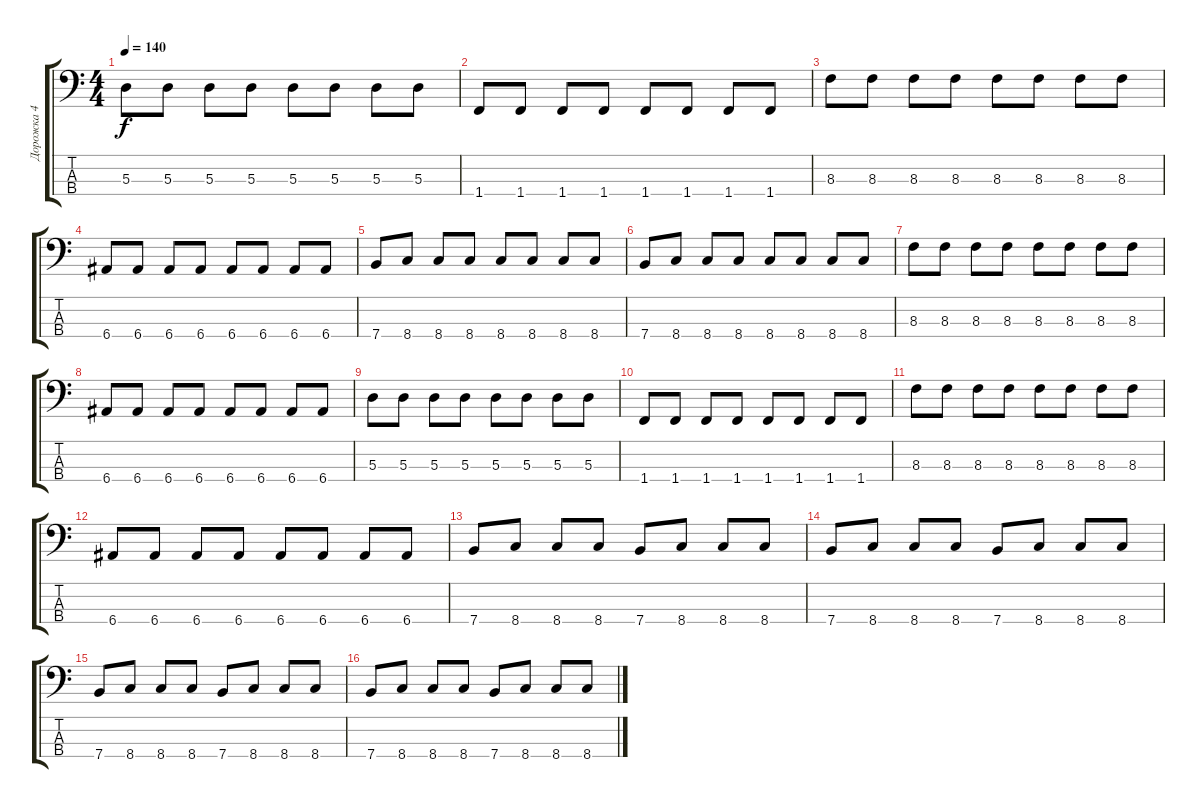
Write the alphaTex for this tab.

\track ("Дорожка 4" "Дорожка 4") {instrument electricbassfinger}
\staff {score tabs}
\tuning (G2 D2 A1 E1) {hide}
\ts (4 4)
\tempo 140
\clef f4
\ks c
5.3.8{dy f} 5.3.8 5.3.8 5.3.8 5.3.8 5.3.8 5.3.8 5.3.8 |
1.4.8 1.4.8 1.4.8 1.4.8 1.4.8 1.4.8 1.4.8 1.4.8 |
8.3.8 8.3.8 8.3.8 8.3.8 8.3.8 8.3.8 8.3.8 8.3.8 |
6.4.8 6.4.8 6.4.8 6.4.8 6.4.8 6.4.8 6.4.8 6.4.8 |
7.4.8 8.4.8 8.4.8 8.4.8 8.4.8 8.4.8 8.4.8 8.4.8 |
7.4.8 8.4.8 8.4.8 8.4.8 8.4.8 8.4.8 8.4.8 8.4.8 |
8.3.8 8.3.8 8.3.8 8.3.8 8.3.8 8.3.8 8.3.8 8.3.8 |
6.4.8 6.4.8 6.4.8 6.4.8 6.4.8 6.4.8 6.4.8 6.4.8 |
5.3.8 5.3.8 5.3.8 5.3.8 5.3.8 5.3.8 5.3.8 5.3.8 |
1.4.8 1.4.8 1.4.8 1.4.8 1.4.8 1.4.8 1.4.8 1.4.8 |
8.3.8 8.3.8 8.3.8 8.3.8 8.3.8 8.3.8 8.3.8 8.3.8 |
6.4.8 6.4.8 6.4.8 6.4.8 6.4.8 6.4.8 6.4.8 6.4.8 |
7.4.8 8.4.8 8.4.8 8.4.8 7.4.8 8.4.8 8.4.8 8.4.8 |
7.4.8 8.4.8 8.4.8 8.4.8 7.4.8 8.4.8 8.4.8 8.4.8 |
7.4.8 8.4.8 8.4.8 8.4.8 7.4.8 8.4.8 8.4.8 8.4.8 |
7.4.8 8.4.8 8.4.8 8.4.8 7.4.8 8.4.8 8.4.8 8.4.8
